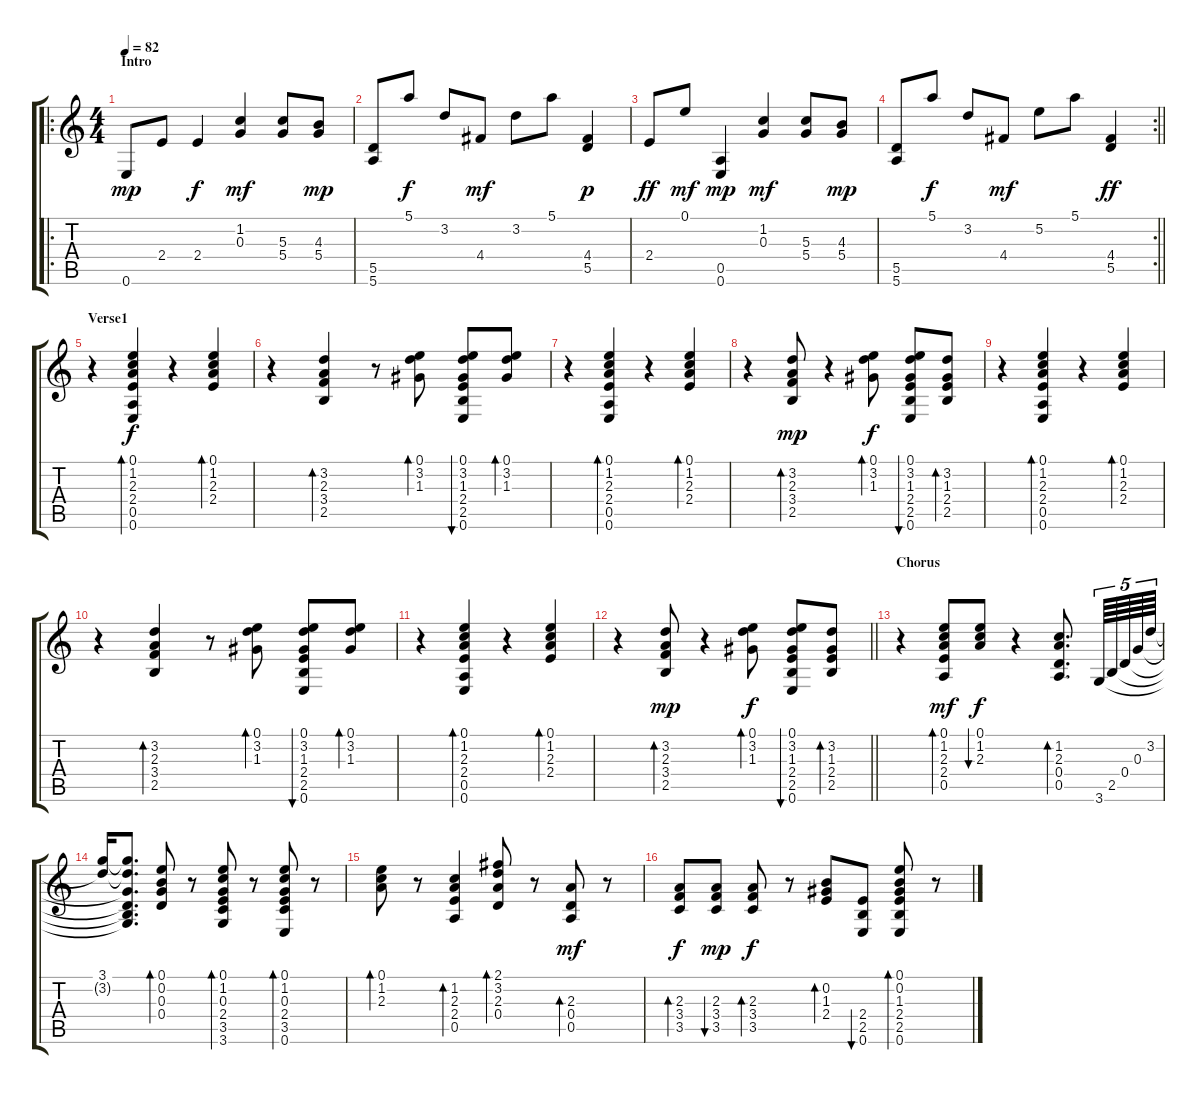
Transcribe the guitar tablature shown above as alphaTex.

\track "" {instrument electricguitarclean}
\staff {score tabs}
\tuning (E4 B3 G3 D3 A2 E2) {hide}
\ro
\ts (4 4)
\section ("" "Intro")
\tempo 82
\clef g2
\ks c
0.6.8{dy mp instrument electricguitarclean} 2.4.8 2.4.4{dy f} (1.2 0.3).4{dy mf} (5.3 5.4).8 (4.3 5.4).8{dy mp} |
(5.5 5.6).8 5.1.8{dy f} 3.2.8 4.4.8{dy mf} 3.2.8 5.1.8 (4.4 5.5).4{dy p} |
2.4.8{dy ff} 0.1.8{dy mf} (0.5 0.6).4{dy mp} (1.2 0.3).4{dy mf} (5.3 5.4).8 (4.3 5.4).8{dy mp} |
\rc 2
\barLineRight lightlight
(5.5 5.6).8 5.1.8{dy f} 3.2.8 4.4.8{dy mf} 5.2.8 5.1.8 (4.4 5.5).4{dy ff} |
\section ("" "Verse1")
r.4{volume 9} (0.1 1.2 2.3 2.4 0.5 0.6).4{bd 30 dy f} r.4 (0.1 1.2 2.3 2.4).4{bd 30} |
r.4 (3.2 2.3 3.4 2.5).4{bd 30} r.8 (0.1 3.2 1.3).8{bd 60} (0.1 3.2 1.3 2.4 2.5 0.6).8{bu 60} (0.1 3.2 1.3).8{bd 60} |
r.4 (0.1 1.2 2.3 2.4 0.5 0.6).4{bd 30} r.4 (0.1 1.2 2.3 2.4).4{bd 30} |
r.4 (3.2 2.3 3.4 2.5).8{bd 60 dy mp} r.4 (0.1 3.2 1.3).8{bd 60 dy f} (0.1 3.2 1.3 2.4 2.5 0.6).8{bu 60} (3.2 1.3 2.4 2.5).8{bd 60} |
r.4 (0.1 1.2 2.3 2.4 0.5 0.6).4{bd 30} r.4 (0.1 1.2 2.3 2.4).4{bd 30} |
r.4 (3.2 2.3 3.4 2.5).4{bd 30} r.8 (0.1 3.2 1.3).8{bd 60} (0.1 3.2 1.3 2.4 2.5 0.6).8{bu 60} (0.1 3.2 1.3).8{bd 60} |
r.4 (0.1 1.2 2.3 2.4 0.5 0.6).4{bd 30} r.4 (0.1 1.2 2.3 2.4).4{bd 30} |
\barLineRight lightlight
r.4 (3.2 2.3 3.4 2.5).8{bd 60 dy mp} r.4 (0.1 3.2 1.3).8{bd 60 dy f} (0.1 3.2 1.3 2.4 2.5 0.6).8{bu 60} (3.2 1.3 2.4 2.5).8{bd 60} |
\section ("" "Chorus")
r.4 (0.1 1.2 2.3 2.4 0.5).8{bd 60 dy mf} (0.1 1.2 2.3).8{bu 60 dy f} r.4 (1.2 2.3 0.4 0.5).8{d bd 60} 3.6.64{tu (5 4)} 2.5.64{tu (5 4)} 0.4.64{tu (5 4)} 0.3.64{tu (5 4)} 3.2.64{tu (5 4)} |
(3.1 3.2{t}).16 (3.1{t} 3.2{t} 0.3{t} 0.4{t} 2.5{t} 3.6{t}).8{d} (0.1 0.2 0.3 0.4).8{bd 60} r.8 (0.1 1.2 0.3 2.4 3.5 3.6).8{bd 60} r.8 (0.1 1.2 0.3 2.4 3.5 0.6).8{bd 60} r.8 |
(0.1 1.2 2.3).8{bd 60} r.8 (1.2 2.3 2.4 0.5).4{bd 60} (2.1 3.2 2.3 0.4).8{bd 60} r.8 (2.3 0.4 0.5).8{bd 60 dy mf} r.8 |
(2.3 3.4 3.5).8{bd 60 dy f} (2.3 3.4 3.5).8{bu 60 dy mp} (2.3 3.4 3.5).8{bd 60 dy f} r.8 (0.2 1.3 2.4).8{bd 60} (2.4 2.5 0.6).8{bu 60} (0.1 0.2 1.3 2.4 2.5 0.6).8{bd 60} r.8
